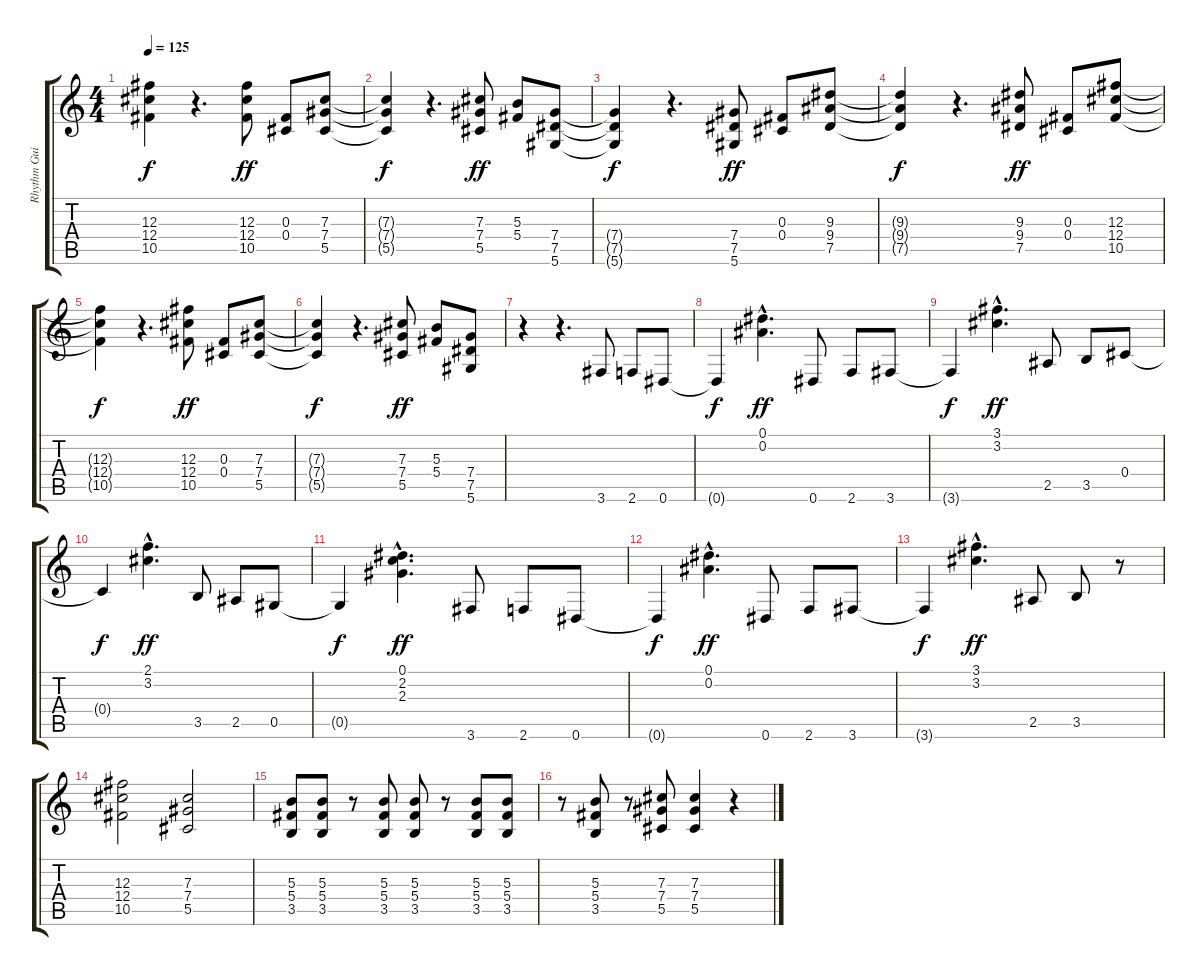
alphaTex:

\track ("Rhythm Guitar II" "Rhythm Gui") {instrument overdrivenguitar}
\staff {score tabs}
\tuning (Eb4 Bb3 Gb3 Db3 Ab2 Eb2) {hide}
\ts (4 4)
\tempo 125
\clef g2
\ks c
(12.3{t} 12.4{t} 10.5{t}).4{dy f} r.4{d} (12.3 12.4 10.5).8{dy ff} (0.3 0.4).8 (7.3 7.4 5.5).8 |
(7.3{t} 7.4{t} 5.5{t}).4{dy f} r.4{d} (7.3 7.4 5.5).8{dy ff} (5.3 5.4).8 (7.4 7.5 5.6).8 |
(7.4{t} 7.5{t} 5.6{t}).4{dy f} r.4{d} (7.4 7.5 5.6).8{dy ff} (0.3 0.4).8 (9.3 9.4 7.5).8 |
(9.3{t} 9.4{t} 7.5{t}).4{dy f} r.4{d} (9.3 9.4 7.5).8{dy ff} (0.3 0.4).8 (12.3 12.4 10.5).8 |
(12.3{t} 12.4{t} 10.5{t}).4{dy f} r.4{d} (12.3 12.4 10.5).8{dy ff} (0.3 0.4).8 (7.3 7.4 5.5).8 |
(7.3{t} 7.4{t} 5.5{t}).4{dy f} r.4{d} (7.3 7.4 5.5).8{dy ff} (5.3 5.4).8 (7.4 7.5 5.6).8 |
r.4 r.4{d} 3.6.8 2.6.8 0.6.8 |
0.6{t}.4{dy f} (0.1{hac} 0.2{hac}).4{d dy ff} 0.6.8 2.6.8 3.6.8 |
3.6{t}.4{dy f} (3.1{hac} 3.2{hac}).4{d dy ff} 2.5.8 3.5.8 0.4.8 |
0.4{t}.4{dy f} (2.1{hac} 3.2{hac}).4{d dy ff} 3.5.8 2.5.8 0.5.8 |
0.5{t}.4{dy f} (0.1{hac} 2.2{hac} 2.3{hac}).4{d dy ff} 3.6.8 2.6.8 0.6.8 |
0.6{t}.4{dy f} (0.1{hac} 0.2{hac}).4{d dy ff} 0.6.8 2.6.8 3.6.8 |
3.6{t}.4{dy f} (3.1{hac} 3.2{hac}).4{d dy ff} 2.5.8 3.5.8 r.8 |
(12.3 12.4 10.5).2 (7.3 7.4 5.5).2 |
(5.3 5.4 3.5).8 (5.3 5.4 3.5).8 r.8 (5.3 5.4 3.5).8 (5.3 5.4 3.5).8 r.8 (5.3 5.4 3.5).8 (5.3 5.4 3.5).8 |
r.8 (5.3 5.4 3.5).8 r.8 (7.3 7.4 5.5).8 (7.3 7.4 5.5).4 r.4
